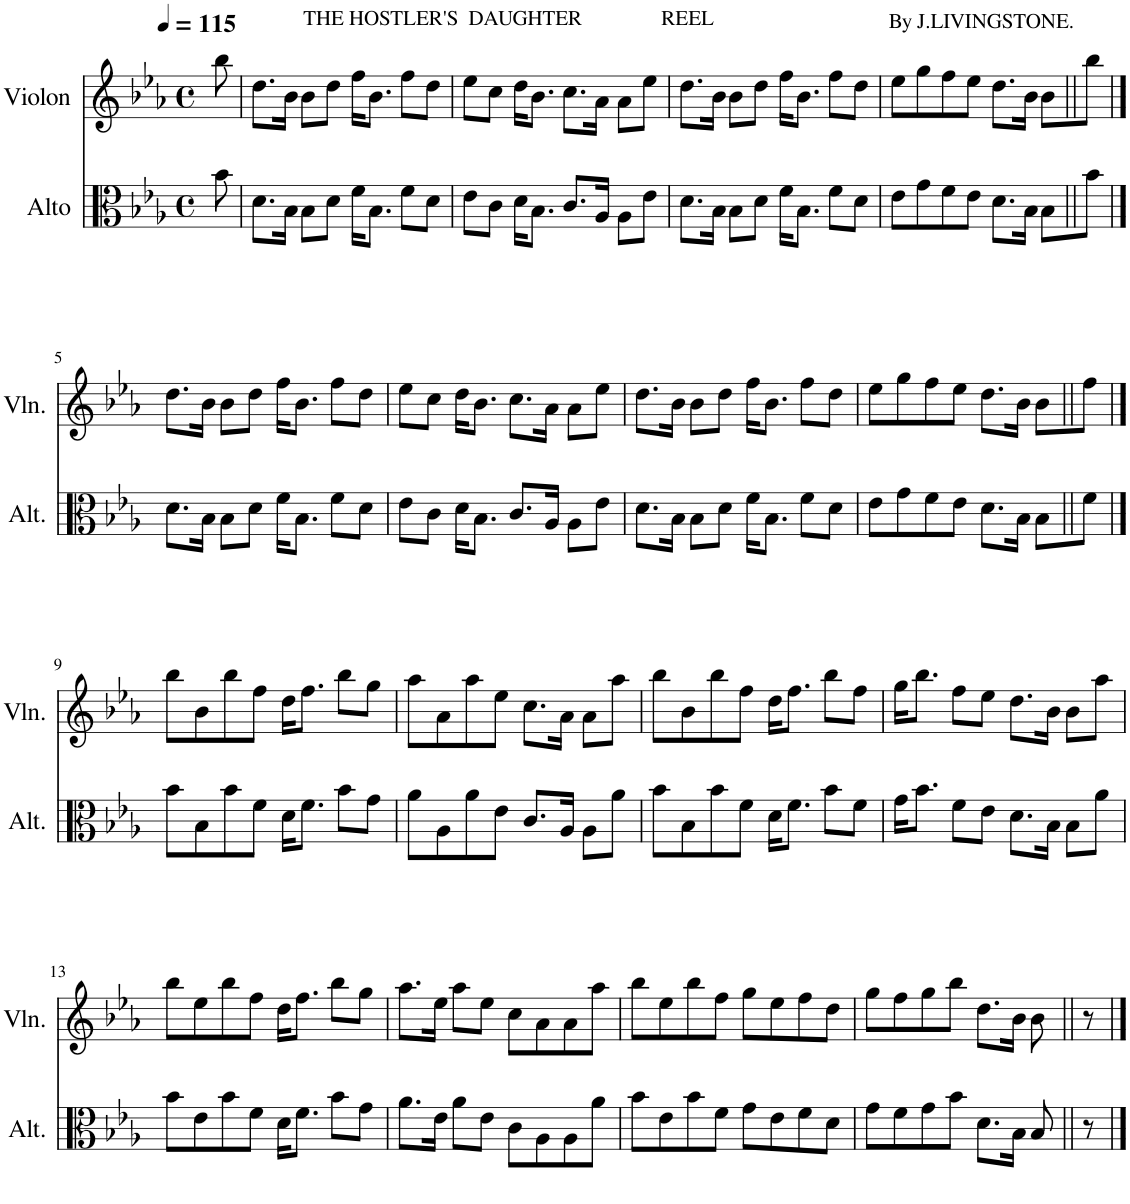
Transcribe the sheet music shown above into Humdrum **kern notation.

**kern	**kern
*part2	*part1
*staff2	*staff1
*I"Alto	*I"Violon
*I'Alt.	*I'Vln.
*clefC3	*clefG2
*k[b-e-a-]	*k[b-e-a-]
*M4/4	*M4/4
*met(c)	*met(c)
*MM115	*MM115
=	=
8b-\	8bb-\
=1	=1
8.d\L	8.dd\L
16B-\Jk	16b-\Jk
8B-\L	8b-\L
8d\J	8dd\J
16f\KL	16ff\KL
8.B-\J	8.b-\J
8f\L	8ff\L
8d\J	8dd\J
=2	=2
!	!LO:TX:a:t=THE HOSTLER'S  DAUGHTER
8e-\L	8ee-\L
8c\J	8cc\J
16d\KL	16dd\KL
8.B-\J	8.b-\J
8.c/L	8.cc\L
16A-/Jk	16a-\Jk
8A-\L	8a-\L
8e-\J	8ee-\J
=3	=3
!	!LO:TX:a:t=REEL
8.d\L	8.dd\L
16B-\Jk	16b-\Jk
8B-\L	8b-\L
8d\J	8dd\J
16f\KL	16ff\KL
8.B-\J	8.b-\J
8f\L	8ff\L
8d\J	8dd\J
=4	=4
!	!LO:TX:a:t=By J.LIVINGSTONE.
8e-\L	8ee-\L
8g\	8gg\
8f\	8ff\
8e-\J	8ee-\J
8.d\L	8.dd\L
16B-\Jk	16b-\Jk
8B-\L	8b-\L
8b-\J	8bb-\J
!!LO:LB:g=z
==5	==5
8.d\L	8.dd\L
16B-\Jk	16b-\Jk
8B-\L	8b-\L
8d\J	8dd\J
16f\KL	16ff\KL
8.B-\J	8.b-\J
8f\L	8ff\L
8d\J	8dd\J
=6	=6
8e-\L	8ee-\L
8c\J	8cc\J
16d\KL	16dd\KL
8.B-\J	8.b-\J
8.c/L	8.cc\L
16A-/Jk	16a-\Jk
8A-\L	8a-\L
8e-\J	8ee-\J
=7	=7
8.d\L	8.dd\L
16B-\Jk	16b-\Jk
8B-\L	8b-\L
8d\J	8dd\J
16f\KL	16ff\KL
8.B-\J	8.b-\J
8f\L	8ff\L
8d\J	8dd\J
=8	=8
8e-\L	8ee-\L
8g\	8gg\
8f\	8ff\
8e-\J	8ee-\J
8.d\L	8.dd\L
16B-\Jk	16b-\Jk
8B-\L	8b-\L
8f\J	8ff\J
!!LO:LB:g=z
==9	==9
8b-\L	8bb-\L
8B-\	8b-\
8b-\	8bb-\
8f\J	8ff\J
16d\KL	16dd\KL
8.f\J	8.ff\J
8b-\L	8bb-\L
8g\J	8gg\J
=10	=10
8a-\L	8aa-\L
8A-\	8a-\
8a-\	8aa-\
8e-\J	8ee-\J
8.c/L	8.cc\L
16A-/Jk	16a-\Jk
8A-\L	8a-\L
8a-\J	8aa-\J
=11	=11
8b-\L	8bb-\L
8B-\	8b-\
8b-\	8bb-\
8f\J	8ff\J
16d\KL	16dd\KL
8.f\J	8.ff\J
8b-\L	8bb-\L
8f\J	8ff\J
=12	=12
16g\KL	16gg\KL
8.b-\J	8.bb-\J
8f\L	8ff\L
8e-\J	8ee-\J
8.d\L	8.dd\L
16B-\Jk	16b-\Jk
8B-\L	8b-\L
8a-\J	8aa-\J
!!LO:LB:g=z
=13	=13
8b-\L	8bb-\L
8e-\	8ee-\
8b-\	8bb-\
8f\J	8ff\J
16d\KL	16dd\KL
8.f\J	8.ff\J
8b-\L	8bb-\L
8g\J	8gg\J
=14	=14
8.a-\L	8.aa-\L
16e-\Jk	16ee-\Jk
8a-\L	8aa-\L
8e-\J	8ee-\J
8c\L	8cc\L
8A-\	8a-\
8A-\	8a-\
8a-\J	8aa-\J
=15	=15
8b-\L	8bb-\L
8e-\	8ee-\
8b-\	8bb-\
8f\J	8ff\J
8g\L	8gg\L
8e-\	8ee-\
8f\	8ff\
8d\J	8dd\J
=16	=16
8g\L	8gg\L
8f\	8ff\
8g\	8gg\
8b-\J	8bb-\J
8.d\L	8.dd\L
16B-\Jk	16b-\Jk
8B-/	8b-\
8r	8r
==	==
*-	*-
